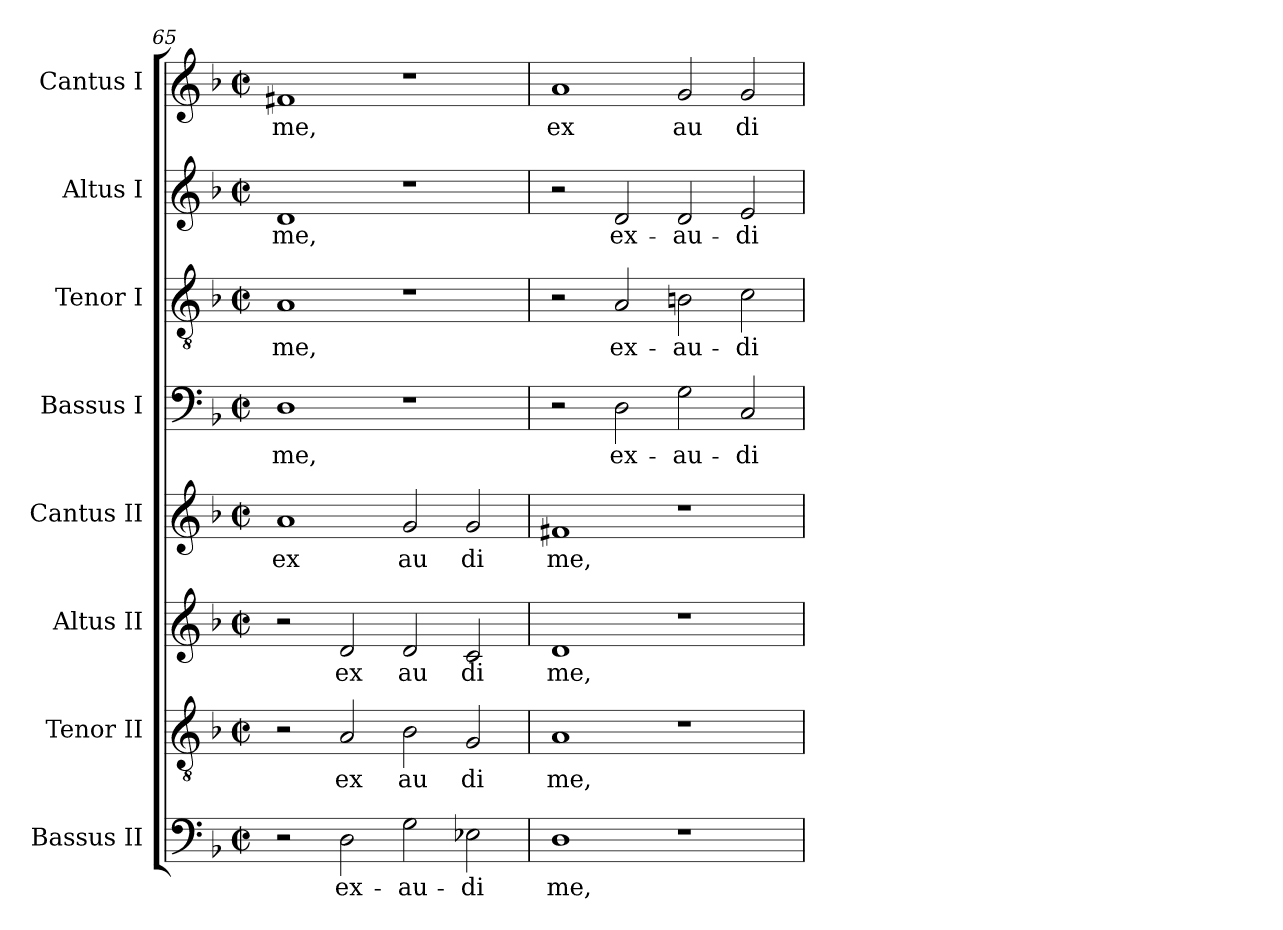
**kern	**text	**kern	**text	**kern	**text	**kern	**text	**kern	**text	**kern	**text	**kern	**text	**kern	**text
*part8	*part8	*part7	*part7	*part6	*part6	*part5	*part5	*part4	*part4	*part3	*part3	*part2	*part2	*part1	*part1
*staff8	*staff8	*staff7	*staff7	*staff6	*staff6	*staff5	*staff5	*staff4	*staff4	*staff3	*staff3	*staff2	*staff2	*staff1	*staff1
*I"Bassus II	*	*I"Tenor II	*	*I"Altus II	*	*I"Cantus II	*	*I"Bassus I	*	*I"Tenor I	*	*I"Altus I	*	*I"Cantus I	*
*clefF4	*	*clefGv2	*	*clefG2	*	*clefG2	*	*clefF4	*	*clefGv2	*	*clefG2	*	*clefG2	*
*k[b-]	*	*k[b-]	*	*k[b-]	*	*k[b-]	*	*k[b-]	*	*k[b-]	*	*k[b-]	*	*k[b-]	*
*F:	*	*F:	*	*F:	*	*F:	*	*F:	*	*F:	*	*F:	*	*F:	*
*M2/2	*	*M2/2	*	*M2/2	*	*M2/2	*	*M2/2	*	*M2/2	*	*M2/2	*	*M2/2	*
*met(c|)	*	*met(c|)	*	*met(c|)	*	*met(c|)	*	*met(c|)	*	*met(c|)	*	*met(c|)	*	*met(c|)	*
=65	=65	=65	=65	=65	=65	=65	=65	=65	=65	=65	=65	=65	=65	=65	=65
!	!	!	!	!	!	!	!LO:LY:b:cj	!	!LO:LY:b:cj	!	!LO:LY:b:cj	!	!LO:LY:b:cj	!	!LO:LY:b:cj
2r	.	2r	.	2r	.	1a	ex	1D	me,	1A	me,	1d	me,	1f#X	me,
!	!LO:LY:b:cj	!	!LO:LY:b:cj	!	!LO:LY:b:cj	!	!	!	!	!	!	!	!	!	!
2D\	ex-	2A/	ex	2d/	ex	.	.	.	.	.	.	.	.	.	.
!	!LO:LY:b:cj	!	!LO:LY:b:cj	!	!LO:LY:b:cj	!	!LO:LY:b:cj	!	!	!	!	!	!	!	!
2G\	-au-	2B-\	au	2d/	au	2g/	au	1r	.	1r	.	1r	.	1r	.
!	!LO:LY:b:cj	!	!LO:LY:b:cj	!	!LO:LY:b:cj	!	!LO:LY:b:cj	!	!	!	!	!	!	!	!
2E-X\	-di	2G/	di	2c/	di	2g/	di	.	.	.	.	.	.	.	.
=66	=66	=66	=66	=66	=66	=66	=66	=66	=66	=66	=66	=66	=66	=66	=66
!	!LO:LY:b:cj	!	!LO:LY:b:cj	!	!LO:LY:b:cj	!	!LO:LY:b:cj	!	!	!	!	!	!	!	!LO:LY:b:cj
1D	me,	1A	me,	1d	me,	1f#X	me,	2r	.	2r	.	2r	.	1a	ex
!	!	!	!	!	!	!	!	!	!LO:LY:b:cj	!	!LO:LY:b:cj	!	!LO:LY:b:cj	!	!
.	.	.	.	.	.	.	.	2D\	ex-	2A/	ex-	2d/	ex-	.	.
!	!	!	!	!	!	!	!	!	!LO:LY:b:cj	!	!LO:LY:b:cj	!	!LO:LY:b:cj	!	!LO:LY:b:cj
1r	.	1r	.	1r	.	1r	.	2G\	-au-	2Bn\	-au-	2d/	-au-	2g/	au
!	!	!	!	!	!	!	!	!	!LO:LY:b:cj	!	!LO:LY:b:cj	!	!LO:LY:b:cj	!	!LO:LY:b:cj
.	.	.	.	.	.	.	.	2C/	-di	2c\	-di	2e/	-di	2g/	di
=	=	=	=	=	=	=	=	=	=	=	=	=	=	=	=
*-	*-	*-	*-	*-	*-	*-	*-	*-	*-	*-	*-	*-	*-	*-	*-
